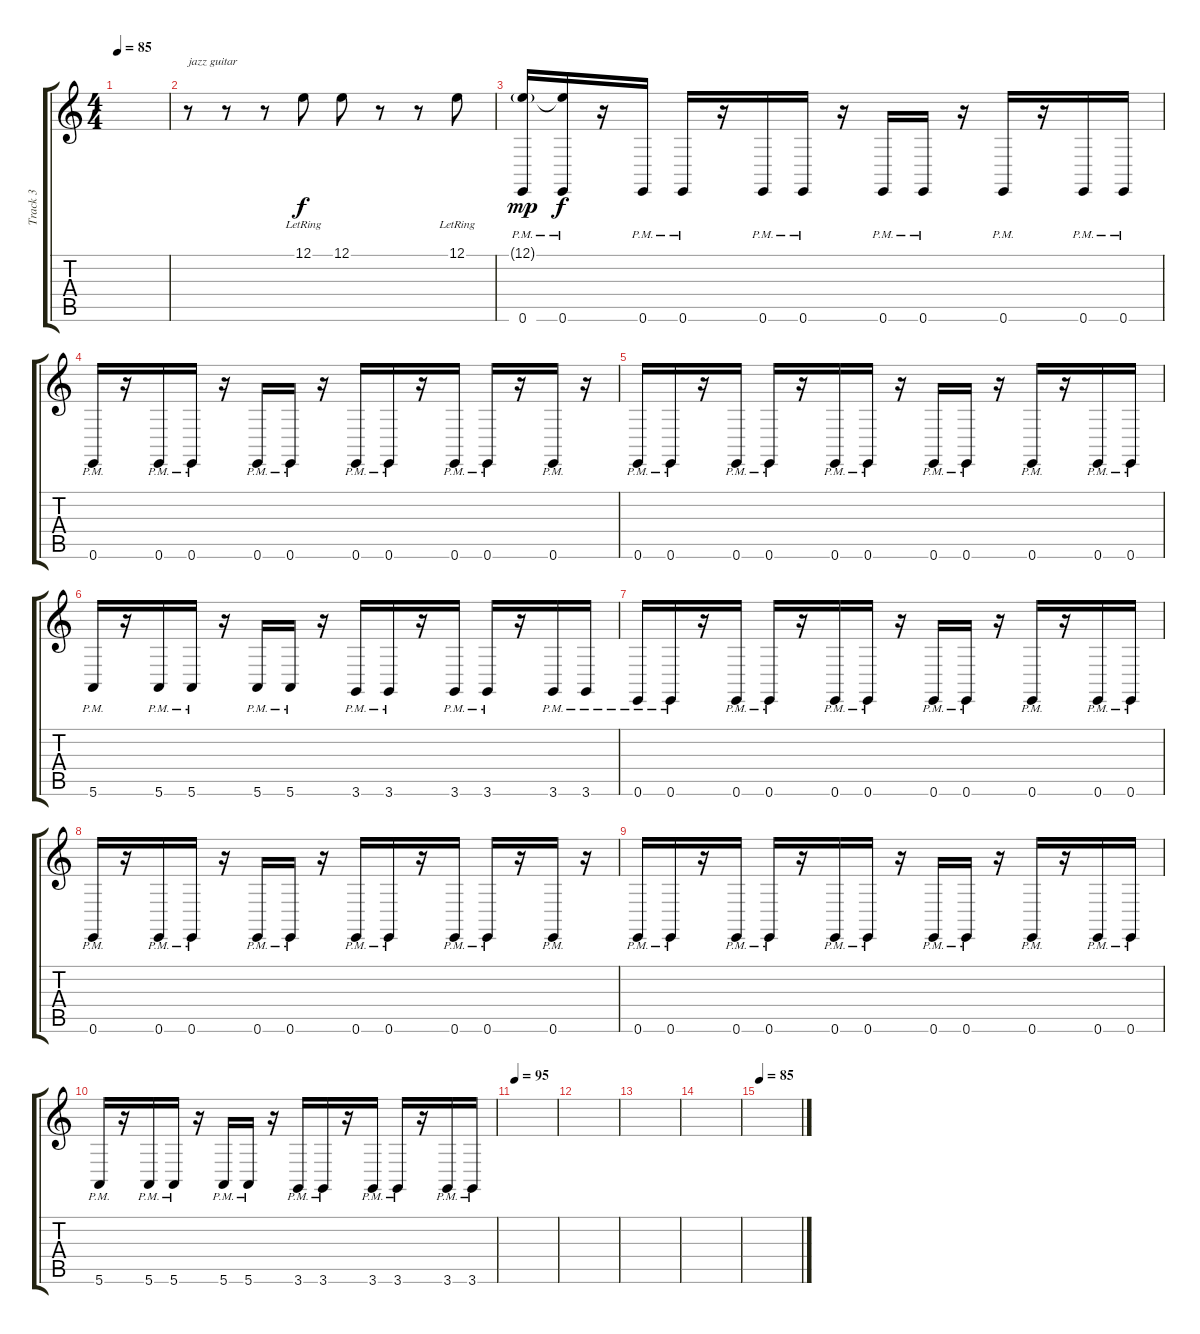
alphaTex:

\track ("Track 3" "Track 3") {instrument dulcimer}
\staff {score tabs}
\tuning (E4 B3 G3 D3 A2 E2) {hide}
\ts (4 4)
\tempo 85
\clef g2
\ks c
|
r.8{txt "jazz guitar" volume 6 instrument electricguitarjazz} r.8 r.8 12.1{lr}.8 12.1.8 r.8 r.8 12.1{lr}.8 |
(12.1{g} 0.6{pm}).16{dy mp volume 12} (12.1{t} 0.6{pm}).16{dy f} r.16 0.6{pm}.16 0.6{pm}.16 r.16 0.6{pm}.16 0.6{pm}.16 r.16 0.6{pm}.16 0.6{pm}.16 r.16 0.6{pm}.16 r.16 0.6{pm}.16 0.6{pm}.16 |
0.6{pm}.16 r.16 0.6{pm}.16 0.6{pm}.16 r.16 0.6{pm}.16 0.6{pm}.16 r.16 0.6{pm}.16 0.6{pm}.16 r.16 0.6{pm}.16 0.6{pm}.16 r.16 0.6{pm}.16 r.16 |
0.6{pm}.16{volume 12} 0.6{pm}.16 r.16 0.6{pm}.16 0.6{pm}.16 r.16 0.6{pm}.16 0.6{pm}.16 r.16 0.6{pm}.16 0.6{pm}.16 r.16 0.6{pm}.16 r.16 0.6{pm}.16 0.6{pm}.16 |
5.6{pm}.16 r.16 5.6{pm}.16 5.6{pm}.16 r.16 5.6{pm}.16 5.6{pm}.16 r.16 3.6{pm}.16 3.6{pm}.16 r.16 3.6{pm}.16 3.6{pm}.16 r.16 3.6{pm}.16 3.6{pm}.16 |
0.6{pm}.16{volume 12} 0.6{pm}.16 r.16 0.6{pm}.16 0.6{pm}.16 r.16 0.6{pm}.16 0.6{pm}.16 r.16 0.6{pm}.16 0.6{pm}.16 r.16 0.6{pm}.16 r.16 0.6{pm}.16 0.6{pm}.16 |
0.6{pm}.16 r.16 0.6{pm}.16 0.6{pm}.16 r.16 0.6{pm}.16 0.6{pm}.16 r.16 0.6{pm}.16 0.6{pm}.16 r.16 0.6{pm}.16 0.6{pm}.16 r.16 0.6{pm}.16 r.16 |
0.6{pm}.16{volume 12} 0.6{pm}.16 r.16 0.6{pm}.16 0.6{pm}.16 r.16 0.6{pm}.16 0.6{pm}.16 r.16 0.6{pm}.16 0.6{pm}.16 r.16 0.6{pm}.16 r.16 0.6{pm}.16 0.6{pm}.16 |
5.6{pm}.16 r.16 5.6{pm}.16 5.6{pm}.16 r.16 5.6{pm}.16 5.6{pm}.16 r.16 3.6{pm}.16 3.6{pm}.16 r.16 3.6{pm}.16 3.6{pm}.16 r.16 3.6{pm}.16 3.6{pm}.16 |
\tempo 95
|
|
|
|
\tempo 85
